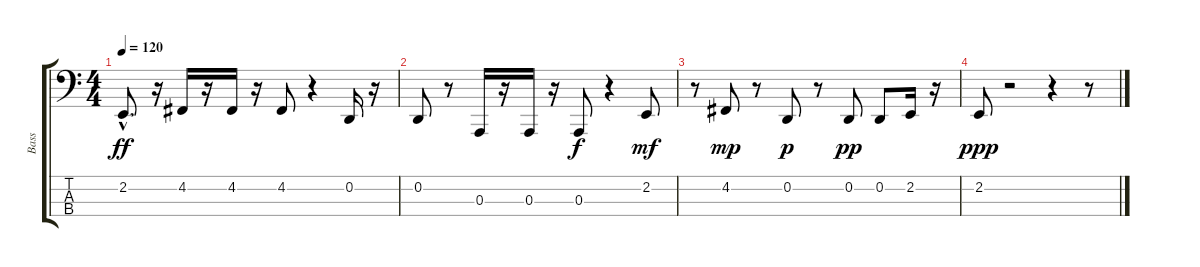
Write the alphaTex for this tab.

\track ("Bass" "Bass") {instrument harpsichord}
\staff {score tabs}
\tuning (G2 D2 A1 E1) {hide}
\ts (4 4)
\tempo 120
\clef f4
\ks c
2.2{hac}.8{d dy ff} r.16 4.2.16 r.16 4.2.16 r.16 4.2.8 r.4 0.2.16 r.16 |
0.2.8 r.8 0.3.16 r.16 0.3.16 r.16 0.3.8{dy f} r.4 2.2.8{dy mf} |
r.8 4.2.8{dy mp} r.8 0.2.8{dy p} r.8 0.2.8{dy pp} 0.2.8 2.2.16 r.16 |
2.2.8{dy ppp} r.2 r.4 r.8
